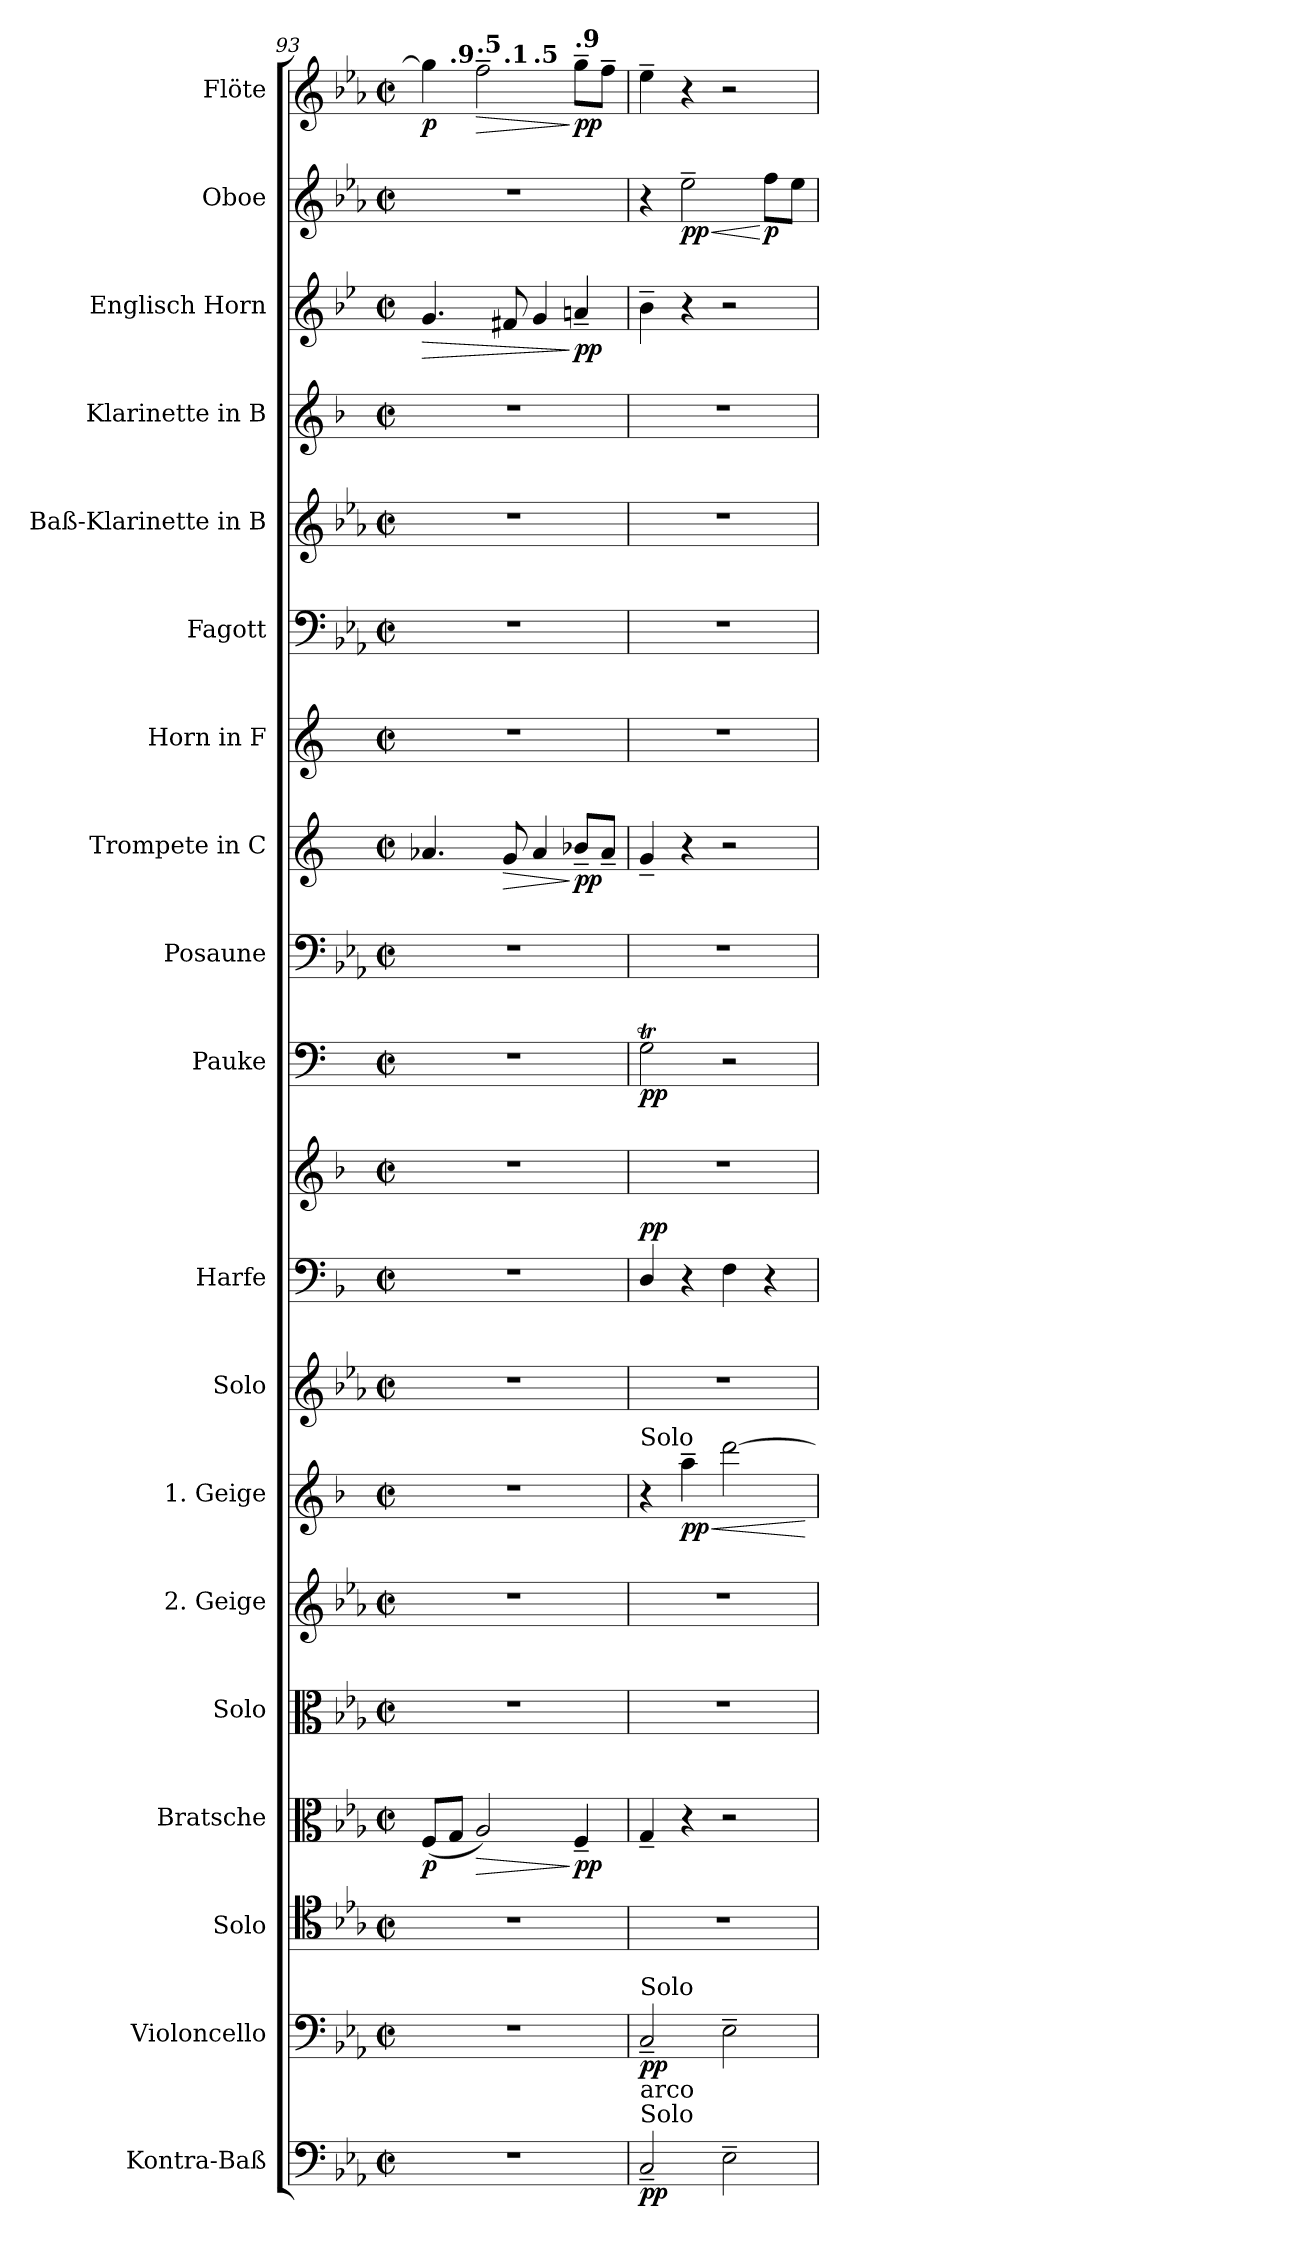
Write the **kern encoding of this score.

**kern	**dynam	**kern	**dynam	**kern	**kern	**dynam	**kern	**kern	**kern	**dynam	**kern	**kern	**kern	**dynam	**kern	**dynam	**kern	**kern	**dynam	**kern	**kern	**kern	**kern	**kern	**dynam	**kern	**dynam	**kern	**dynam
*part19	*part19	*part18	*part18	*part17	*part16	*part16	*part15	*part14	*part13	*part13	*part12	*part11	*part11	*part11	*part10	*part10	*part9	*part8	*part8	*part7	*part6	*part5	*part4	*part3	*part3	*part2	*part2	*part1	*part1
*staff20	*staff20	*staff19	*staff19	*staff18	*staff17	*staff17	*staff16	*staff15	*staff14	*staff14	*staff13	*staff12	*staff11	*staff11/12	*staff10	*staff10	*staff9	*staff8	*staff8	*staff7	*staff6	*staff5	*staff4	*staff3	*staff3	*staff2	*staff2	*staff1	*staff1
*I"Kontra-Baß	*	*I"Violoncello	*	*I"Solo	*I"Bratsche	*	*I"Solo	*I"2. Geige	*I"1. Geige	*	*I"Solo	*I"Harfe	*	*	*I"Pauke	*	*I"Posaune	*I"Trompete in C	*	*I"Horn in F	*I"Fagott	*I"Baß-Klarinette in B	*I"Klarinette in B	*I"Englisch Horn	*	*I"Oboe	*	*I"Flöte	*
*	*	*I'Vlc.	*	*I'Solo	*I'Br.	*	*I'Solo	*I'2. Gg	*I'1. Gg.	*	*I'Solo	*I'Hrf.	*	*	*I'Pk.	*	*I'Pos.	*I'Trp.	*	*I'Hr. F	*I'Fg.	*	*I'Kl. B	*I'E. H.	*	*I'Ob.	*	*I'Fl.	*
*clefF4	*	*clefF4	*	*clefC4	*clefC3	*	*clefC3	*clefG2	*clefG2	*	*clefG2	*clefF4	*clefG2	*	*clefF4	*	*clefF4	*clefG2	*	*clefG2	*clefF4	*clefG2	*clefG2	*clefG2	*	*clefG2	*	*clefG2	*
*ITrd7c12	*	*	*	*	*	*	*	*	*ITrd1c2	*	*	*ITrd1c2	*ITrd1c2	*	*	*	*	*	*	*ITrd4c7	*	*ITrd8c14	*ITrd1c2	*ITrd4c7	*	*	*	*	*
*k[b-e-a-]	*	*k[b-e-a-]	*	*k[b-e-a-]	*k[b-e-a-]	*	*k[b-e-a-]	*k[b-e-a-]	*k[b-e-a-]	*	*k[b-e-a-]	*k[b-e-a-]	*k[b-e-a-]	*	*k[]	*	*k[b-e-a-]	*k[]	*	*k[b-]	*k[b-e-a-]	*k[b-e-a-]	*k[b-e-a-]	*k[b-e-a-]	*	*k[b-e-a-]	*	*k[b-e-a-]	*
*M2/2	*	*M2/2	*	*M2/2	*M2/2	*	*M2/2	*M2/2	*M2/2	*	*M2/2	*M2/2	*M2/2	*	*M2/2	*	*M2/2	*M2/2	*	*M2/2	*M2/2	*M2/2	*M2/2	*M2/2	*	*M2/2	*	*M2/2	*
*met(c|)	*	*met(c|)	*	*met(c|)	*met(c|)	*	*met(c|)	*met(c|)	*met(c|)	*	*met(c|)	*met(c|)	*met(c|)	*	*met(c|)	*	*met(c|)	*met(c|)	*	*met(c|)	*met(c|)	*met(c|)	*met(c|)	*met(c|)	*	*met(c|)	*	*met(c|)	*
*MM120	*	*MM120	*	*MM120	*MM120	*	*MM120	*MM120	*MM120	*	*MM120	*MM120	*MM120	*	*MM120	*	*MM120	*MM120	*	*MM120	*MM120	*MM120	*MM120	*MM120	*	*MM120	*	*MM120	*
=93	=93	=93	=93	=93	=93	=93	=93	=93	=93	=93	=93	=93	=93	=93	=93	=93	=93	=93	=93	=93	=93	=93	=93	=93	=93	=93	=93	=93	=93
!	!	!	!	!	!	!	!	!	!	!	!	!	!	!	!	!	!	!	!	!	!	!	!	!	!	!	!	!LO:TX:a:B:t=rit.     _     _     _     _     _     _     tempo	!
!	!	!	!	!	!	!LO:DY:b	!	!	!	!	!	!	!	!	!	!	!	!	!	!	!	!	!	!	!LO:HP:b	!	!	!	!LO:DY:b
*	*	*	*	*	*	*	*	*	*	*	*	*	*	*	*	*	*	*	*	*	*	*	*	*	*	*	*	*^	*
*	*	*	*	*	*	*	*	*	*	*	*	*	*	*	*	*	*	*	*	*	*	*	*	*	*	*	*	*	*^	*
*	*	*	*	*	*	*	*	*	*	*	*	*	*	*	*	*	*	*	*	*	*	*	*	*	*	*	*	*	*	*^	*
1r	.	1r	.	1r	(<8F/L	p	1r	1r	1r	.	1r	1r	1r	.	1r	.	1r	4.a-X/	.	1r	1r	1r	1r	4.c/	>	1r	.	4gg\]	8ryy	4.ryy	2ryy	p
*	*	*	*	*	*	*	*	*	*	*	*	*	*	*	*	*	*	*	*	*	*	*	*	*	*	*	*	*MM118	*	*	*	*
!	!	!	!	!	!	!	!	!	!	!	!	!	!	!	!	!	!	!	!	!	!	!	!	!	!	!	!	!	!LO:TX:a:B:t=.9	!	!	!
.	.	.	.	.	8G/J	.	.	.	.	.	.	.	.	.	.	.	.	.	.	.	.	.	.	.	.	.	.	.	2..ryy	.	.	.
*	*	*	*	*	*	*	*	*	*	*	*	*	*	*	*	*	*	*	*	*	*	*	*	*	*	*	*	*MM118	*	*	*	*
!	!	!	!	!	!	!	!	!	!	!	!	!	!	!	!	!	!	!	!	!	!	!	!	!	!	!	!	!LO:TX:a:B:t=.5	!	!	!	!
!	!	!	!	!	!	!LO:HP:b	!	!	!	!	!	!	!	!	!	!	!	!	!	!	!	!	!	!	!	!	!	!	!	!	!	!LO:HP:b
.	.	.	.	.	2A-/)	>	.	.	.	.	.	.	.	.	.	.	.	.	.	.	.	.	.	.	.	.	.	2ff~\	.	.	.	>
*	*	*	*	*	*	*	*	*	*	*	*	*	*	*	*	*	*	*	*	*	*	*	*	*	*	*	*	*MM118	*	*	*	*
!	!	!	!	!	!	!	!	!	!	!	!	!	!	!	!	!	!	!	!	!	!	!	!	!	!	!	!	!	!	!LO:TX:a:B:t=.1	!	!
!	!	!	!	!	!	!	!	!	!	!	!	!	!	!	!	!	!	!	!LO:HP:b	!	!	!	!	!	!	!	!	!	!	!	!	!
.	.	.	.	.	.	.	.	.	.	.	.	.	.	.	.	.	.	8g/	>	.	.	.	.	8Bn/	.	.	.	.	.	2ryy	.	.
*	*	*	*	*	*	*	*	*	*	*	*	*	*	*	*	*	*	*	*	*	*	*	*	*	*	*	*	*MM116	*	*	*	*
!	!	!	!	!	!	!	!	!	!	!	!	!	!	!	!	!	!	!	!	!	!	!	!	!	!	!	!	!	!	!	!LO:TX:a:B:t=.5	!
.	.	.	.	.	.	.	.	.	.	.	.	.	.	.	.	.	.	4a-/	.	.	.	.	.	4c/	.	.	.	.	.	.	2ryy	.
*	*	*	*	*	*	*	*	*	*	*	*	*	*	*	*	*	*	*	*	*	*	*	*	*	*	*	*	*MM112	*	*	*	*
!	!	!	!	!	!	!	!	!	!	!	!	!	!	!	!	!	!	!	!	!	!	!	!	!	!	!	!	!LO:TX:a:B:t=.9	!	!	!	!
!	!	!	!	!	!	!LO:DY:n=1:b	!	!	!	!	!	!	!	!	!	!	!	!	!LO:DY:n=1:b	!	!	!	!	!	!LO:DY:n=1:b	!	!	!	!	!	!	!LO:DY:n=1:b
.	.	.	.	.	4F~/	] pp	.	.	.	.	.	.	.	.	.	.	.	8b-X~/L	] pp	.	.	.	.	4dn~/	] pp	.	.	8gg~\L	.	.	.	] pp
*	*	*	*	*	*	*	*	*	*	*	*	*	*	*	*	*	*	*	*	*	*	*	*	*	*	*	*	*MM112	*	*	*	*
.	.	.	.	.	.	.	.	.	.	.	.	.	.	.	.	.	.	8a-~/J	.	.	.	.	.	.	.	.	.	8ff~\J	.	8ryy	.	.
*	*	*	*	*	*	*	*	*	*	*	*	*	*	*	*	*	*	*	*	*	*	*	*	*	*	*	*	*v	*v	*v	*v	*
=94	=94	=94	=94	=94	=94	=94	=94	=94	=94	=94	=94	=94	=94	=94	=94	=94	=94	=94	=94	=94	=94	=94	=94	=94	=94	=94	=94	=94	=94
*	*	*	*	*	*	*	*	*	*	*	*	*	*	*	*	*	*	*	*	*	*	*	*	*	*	*	*	*MM120	*
*	*	*	*	*	*	*	*	*	*	*	*	*	*	*	*	*	*	*	*	*	*	*	*	*	*	*	*	*^	*
*	*	*	*	*	*	*	*	*	*	*	*	*	*	*	*	*	*	*	*	*	*	*	*	*	*	*	*	*	*^	*
*	*	*	*	*	*	*	*	*	*	*	*	*	*	*	*	*	*	*	*	*	*	*	*	*	*	*	*	*	*	*^	*
!	!	!	!	!	!	!	!	!	!LO:TX:a:t=Solo	!	!	!	!	!	!	!	!	!	!	!	!	!	!	!	!	!	!	!	!	!	!	!
!	!	!LO:TX:a:t=Solo	!	!	!	!	!	!	!	!	!	!	!	!	!	!	!	!	!	!	!	!	!	!	!	!	!	!	!	!	!	!
!LO:TX:a:t=Solo	!	!	!	!	!	!	!	!	!	!	!	!	!	!	!	!	!	!	!	!	!	!	!	!	!	!	!	!	!	!	!	!
!LO:TX:a:t=arco	!	!	!	!	!	!	!	!	!	!	!	!	!	!	!	!	!	!	!	!	!	!	!	!	!	!	!	!	!	!	!	!
!	!LO:DY:b	!	!LO:DY:b	!	!	!	!	!	!	!	!	!	!	!LO:DY:a=2	!	!LO:DY:b	!	!	!	!	!	!	!	!	!	!	!	!	!	!	!	!
*	*	*	*	*	*	*	*	*	*	*	*	*	*	*	*	*	*	*	*	*	*	*	*	*	*	*	*	*v	*v	*v	*v	*
2CC~/	pp	2C~/	pp	1r	4G~/	.	1r	1r	4r	.	1r	4C/	1r	pp	2GT\	pp	1r	4g~/	.	1r	1r	1r	1r	4e-~\	.	4r	.	4ee-~\	.
!	!	!	!	!	!	!	!	!	!	!LO:HP:b	!	!	!	!	!	!	!	!	!	!	!	!	!	!	!	!	!LO:HP:b	!	!
!	!	!	!	!	!	!	!	!	!	!LO:DY:n=1:b	!	!	!	!	!	!	!	!	!	!	!	!	!	!	!	!	!LO:DY:n=1:b	!	!
.	.	.	.	.	4r	.	.	.	4gg~\	< pp	.	4r	.	.	.	.	.	4r	.	.	.	.	.	4r	.	2ee-~\	< pp	4r	.
2EE-~\	.	2E-~\	.	.	2r	.	.	.	[2ccc\	.	.	4E-\	.	.	2r	.	.	2r	.	.	.	.	.	2r	.	.	.	2r	.
!	!	!	!	!	!	!	!	!	!	!	!	!	!	!	!	!	!	!	!	!	!	!	!	!	!	!	!LO:DY:n=2:b	!	!
.	.	.	.	.	.	.	.	.	.	.	.	4r	.	.	.	.	.	.	.	.	.	.	.	.	.	8ff\L	[ p	.	.
.	.	.	.	.	.	.	.	.	.	.	.	.	.	.	.	.	.	.	.	.	.	.	.	.	.	8ee-\J	.	.	.
.	.	.	.	.	.	.	.	.	.	[	.	.	.	.	.	.	.	.	.	.	.	.	.	.	.	.	.	.	.
=	=	=	=	=	=	=	=	=	=	=	=	=	=	=	=	=	=	=	=	=	=	=	=	=	=	=	=	=	=
*-	*-	*-	*-	*-	*-	*-	*-	*-	*-	*-	*-	*-	*-	*-	*-	*-	*-	*-	*-	*-	*-	*-	*-	*-	*-	*-	*-	*-	*-
